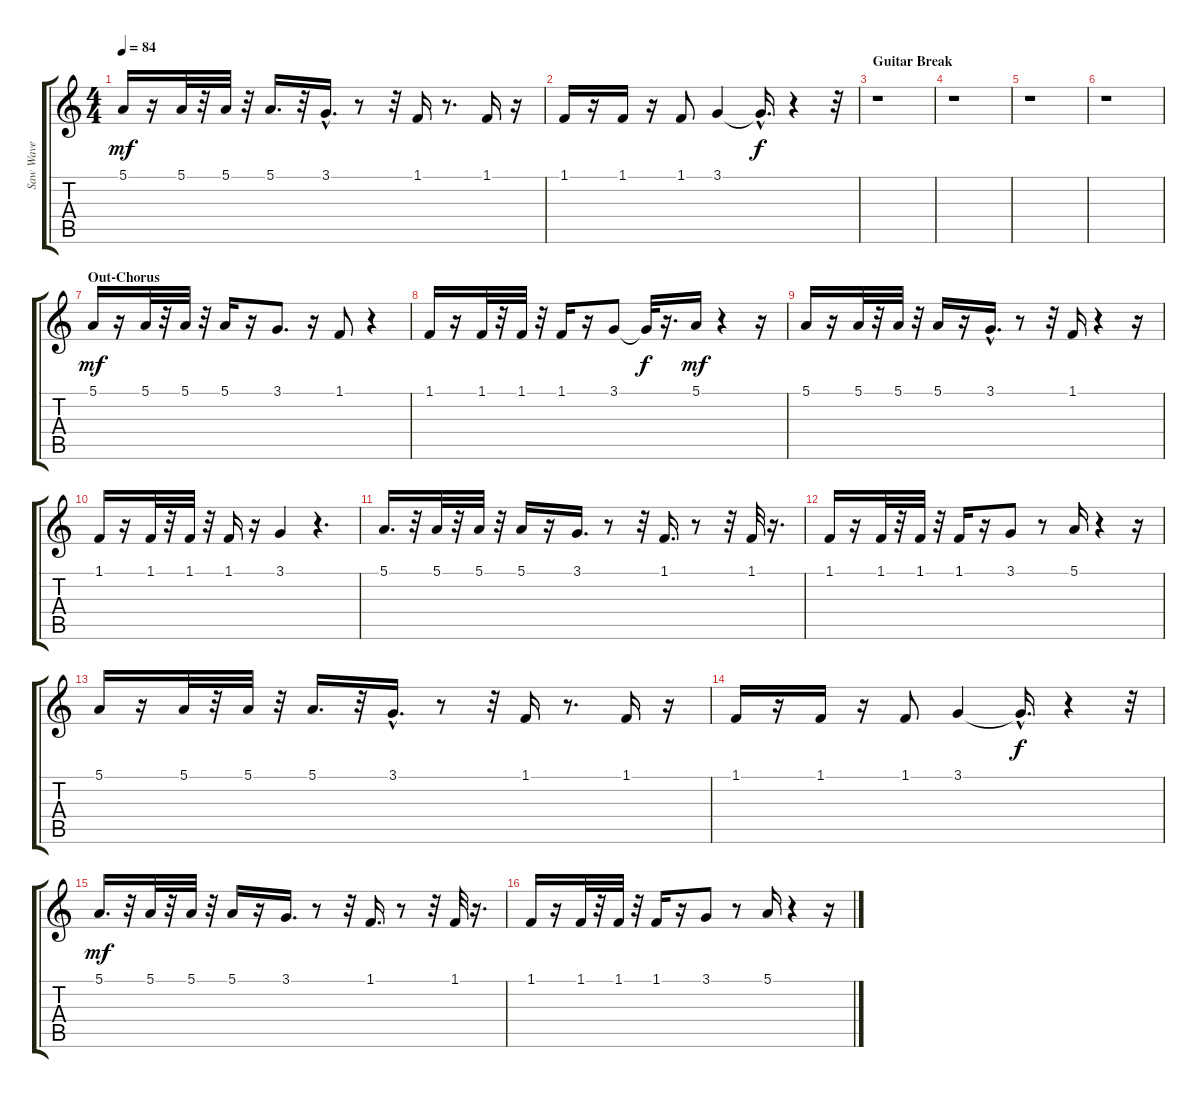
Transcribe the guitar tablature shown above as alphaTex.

\track ("Saw Wave" "Saw Wave") {instrument lead2sawtooth}
\staff {score tabs}
\tuning (E4 B3 G3 D3 A2 E2) {hide}
\ts (4 4)
\tempo 84
\clef g2
\ks c
5.1.16{dy mf} r.16 5.1.32 r.32 5.1.32 r.32 5.1.16{d} r.32 3.1{hac}.16{d} r.8 r.32 1.1.16 r.8{d} 1.1.16 r.16 |
1.1.16 r.16 1.1.16 r.16 1.1.8 3.1.4 3.1{hac t}.16{d dy f} r.4 r.32 |
\section ("" "Guitar Break")
r.1 |
r.1 |
r.1 |
r.1 |
\section ("" "Out-Chorus")
5.1.16{dy mf} r.16 5.1.32 r.32 5.1.32 r.32 5.1.16 r.16 3.1.8{d} r.16 1.1.8 r.4 |
1.1.16 r.16 1.1.32 r.32 1.1.32 r.32 1.1.16 r.16 3.1.8 3.1{t}.32{dy f} r.16{d} 5.1.16{dy mf} r.4 r.16 |
5.1.16 r.16 5.1.32 r.32 5.1.32 r.32 5.1.16 r.16 3.1{hac}.16{d} r.8 r.32 1.1.16 r.4 r.16 |
1.1.16 r.16 1.1.32 r.32 1.1.32 r.32 1.1.16 r.16 3.1.4 r.4{d} |
5.1.16{d} r.32 5.1.32 r.32 5.1.32 r.32 5.1.16 r.16 3.1.16{d} r.8 r.32 1.1.16{d} r.8 r.32 1.1.32 r.16{d} |
1.1.16 r.16 1.1.32 r.32 1.1.32 r.32 1.1.16 r.16 3.1.8 r.8 5.1.16 r.4 r.16 |
5.1.16 r.16 5.1.32 r.32 5.1.32 r.32 5.1.16{d} r.32 3.1{hac}.16{d} r.8 r.32 1.1.16 r.8{d} 1.1.16 r.16 |
1.1.16 r.16 1.1.16 r.16 1.1.8 3.1.4 3.1{hac t}.16{d dy f} r.4 r.32 |
5.1.16{d dy mf} r.32 5.1.32 r.32 5.1.32 r.32 5.1.16 r.16 3.1.16{d} r.8 r.32 1.1.16{d} r.8 r.32 1.1.32 r.16{d} |
1.1.16 r.16 1.1.32 r.32 1.1.32 r.32 1.1.16 r.16 3.1.8 r.8 5.1.16 r.4 r.16
